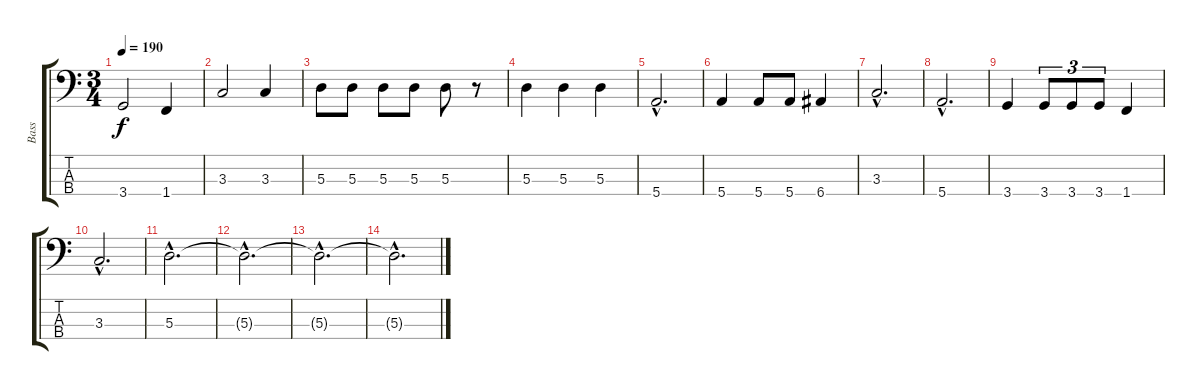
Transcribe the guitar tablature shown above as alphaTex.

\track ("Bass" "Bass") {instrument electricbasspick}
\staff {score tabs}
\tuning (G2 D2 A1 E1) {hide}
\ts (3 4)
\tempo 190
\clef f4
\ks c
3.4.2{dy f} 1.4.4 |
3.3.2 3.3.4 |
5.3.8 5.3.8 5.3.8 5.3.8 5.3.8 r.8 |
5.3.4 5.3.4 5.3.4 |
5.4{hac}.2{d} |
5.4.4 5.4.8 5.4.8 6.4.4 |
3.3{hac}.2{d} |
5.4{hac}.2{d} |
3.4.4 3.4.8{tu (3 2)} 3.4.8{tu (3 2)} 3.4.8{tu (3 2)} 1.4.4 |
3.3{hac}.2{d} |
5.3{hac}.2{d volume 7} |
5.3{hac t}.2{d} |
5.3{hac t}.2{d} |
5.3{hac t}.2{d}
